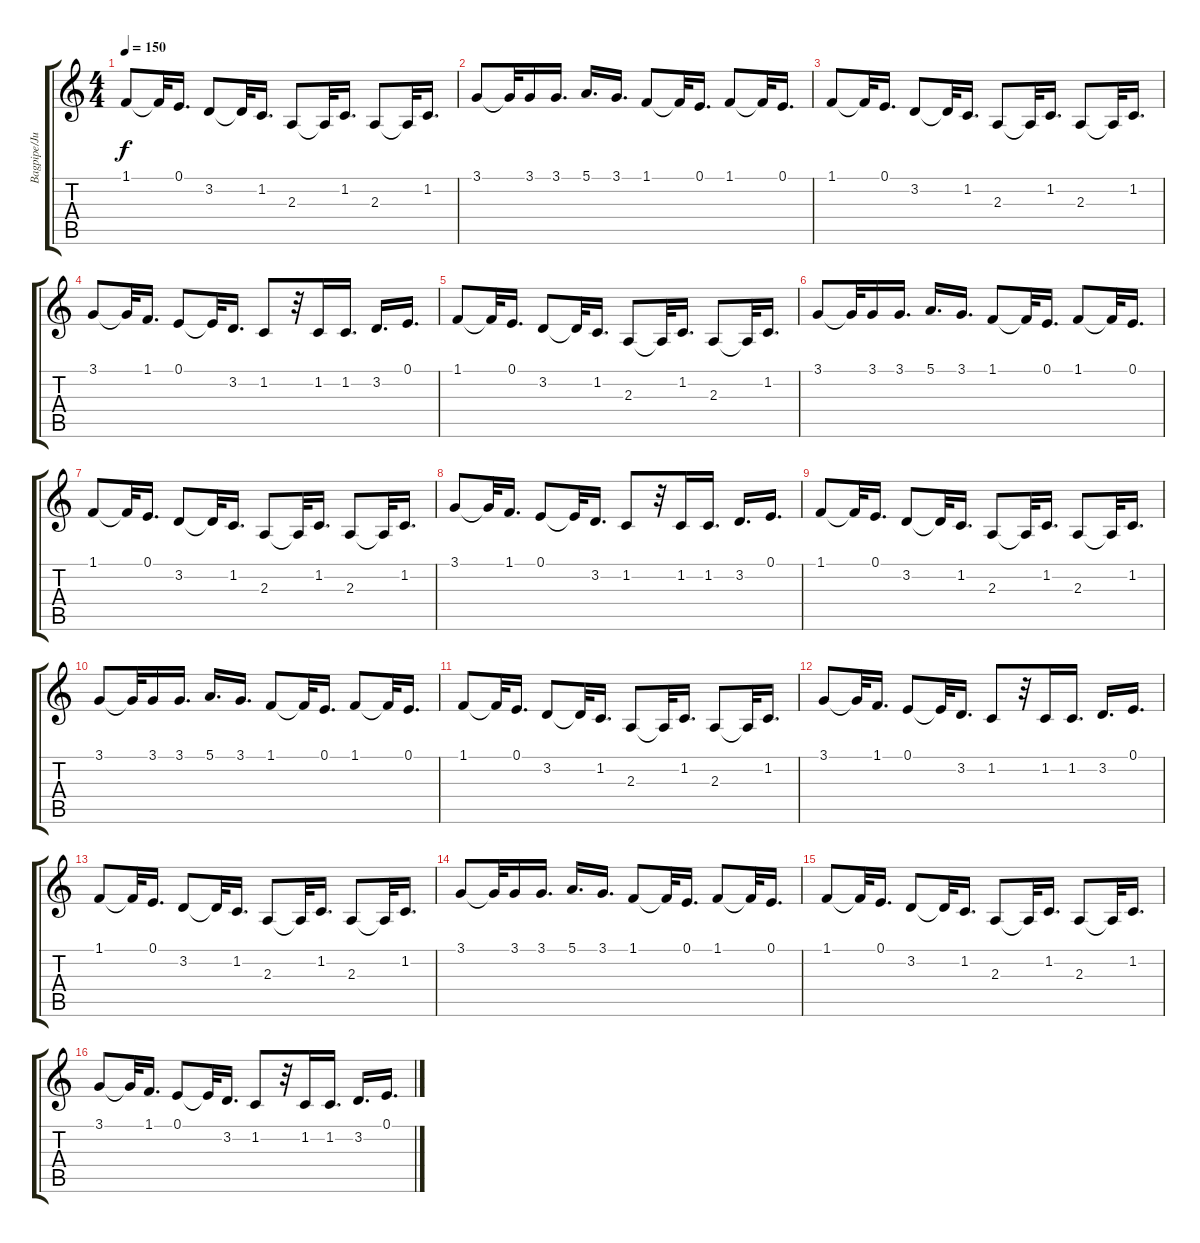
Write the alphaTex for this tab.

\track ("Bagpipe/Juho" "Bagpipe/Ju") {instrument shanai}
\staff {score tabs}
\tuning (E4 B3 G3 D3 A2 E2) {hide}
\ts (4 4)
\tempo 150
\clef g2
\ks c
1.1.8{dy f} 1.1{t}.32 0.1.16{d} 3.2.8 3.2{t}.32 1.2.16{d} 2.3.8 2.3{t}.32 1.2.16{d} 2.3.8 2.3{t}.32 1.2.16{d} |
3.1.8 3.1{t}.32 3.1.16 3.1.16{d} 5.1.16{d} 3.1.16{d} 1.1.8 1.1{t}.32 0.1.16{d} 1.1.8 1.1{t}.32 0.1.16{d} |
1.1.8 1.1{t}.32 0.1.16{d} 3.2.8 3.2{t}.32 1.2.16{d} 2.3.8 2.3{t}.32 1.2.16{d} 2.3.8 2.3{t}.32 1.2.16{d} |
3.1.8 3.1{t}.32 1.1.16{d} 0.1.8 0.1{t}.32 3.2.16{d} 1.2.8 r.32 1.2.16 1.2.16{d} 3.2.16{d} 0.1.16{d} |
1.1.8 1.1{t}.32 0.1.16{d} 3.2.8 3.2{t}.32 1.2.16{d} 2.3.8 2.3{t}.32 1.2.16{d} 2.3.8 2.3{t}.32 1.2.16{d} |
3.1.8 3.1{t}.32 3.1.16 3.1.16{d} 5.1.16{d} 3.1.16{d} 1.1.8 1.1{t}.32 0.1.16{d} 1.1.8 1.1{t}.32 0.1.16{d} |
1.1.8 1.1{t}.32 0.1.16{d} 3.2.8 3.2{t}.32 1.2.16{d} 2.3.8 2.3{t}.32 1.2.16{d} 2.3.8 2.3{t}.32 1.2.16{d} |
3.1.8 3.1{t}.32 1.1.16{d} 0.1.8 0.1{t}.32 3.2.16{d} 1.2.8 r.32 1.2.16 1.2.16{d} 3.2.16{d} 0.1.16{d} |
1.1.8 1.1{t}.32 0.1.16{d} 3.2.8 3.2{t}.32 1.2.16{d} 2.3.8 2.3{t}.32 1.2.16{d} 2.3.8 2.3{t}.32 1.2.16{d} |
3.1.8 3.1{t}.32 3.1.16 3.1.16{d} 5.1.16{d} 3.1.16{d} 1.1.8 1.1{t}.32 0.1.16{d} 1.1.8 1.1{t}.32 0.1.16{d} |
1.1.8 1.1{t}.32 0.1.16{d} 3.2.8 3.2{t}.32 1.2.16{d} 2.3.8 2.3{t}.32 1.2.16{d} 2.3.8 2.3{t}.32 1.2.16{d} |
3.1.8 3.1{t}.32 1.1.16{d} 0.1.8 0.1{t}.32 3.2.16{d} 1.2.8 r.32 1.2.16 1.2.16{d} 3.2.16{d} 0.1.16{d} |
1.1.8 1.1{t}.32 0.1.16{d} 3.2.8 3.2{t}.32 1.2.16{d} 2.3.8 2.3{t}.32 1.2.16{d} 2.3.8 2.3{t}.32 1.2.16{d} |
3.1.8 3.1{t}.32 3.1.16 3.1.16{d} 5.1.16{d} 3.1.16{d} 1.1.8 1.1{t}.32 0.1.16{d} 1.1.8 1.1{t}.32 0.1.16{d} |
1.1.8 1.1{t}.32 0.1.16{d} 3.2.8 3.2{t}.32 1.2.16{d} 2.3.8 2.3{t}.32 1.2.16{d} 2.3.8 2.3{t}.32 1.2.16{d} |
3.1.8 3.1{t}.32 1.1.16{d} 0.1.8 0.1{t}.32 3.2.16{d} 1.2.8 r.32 1.2.16 1.2.16{d} 3.2.16{d} 0.1.16{d}
